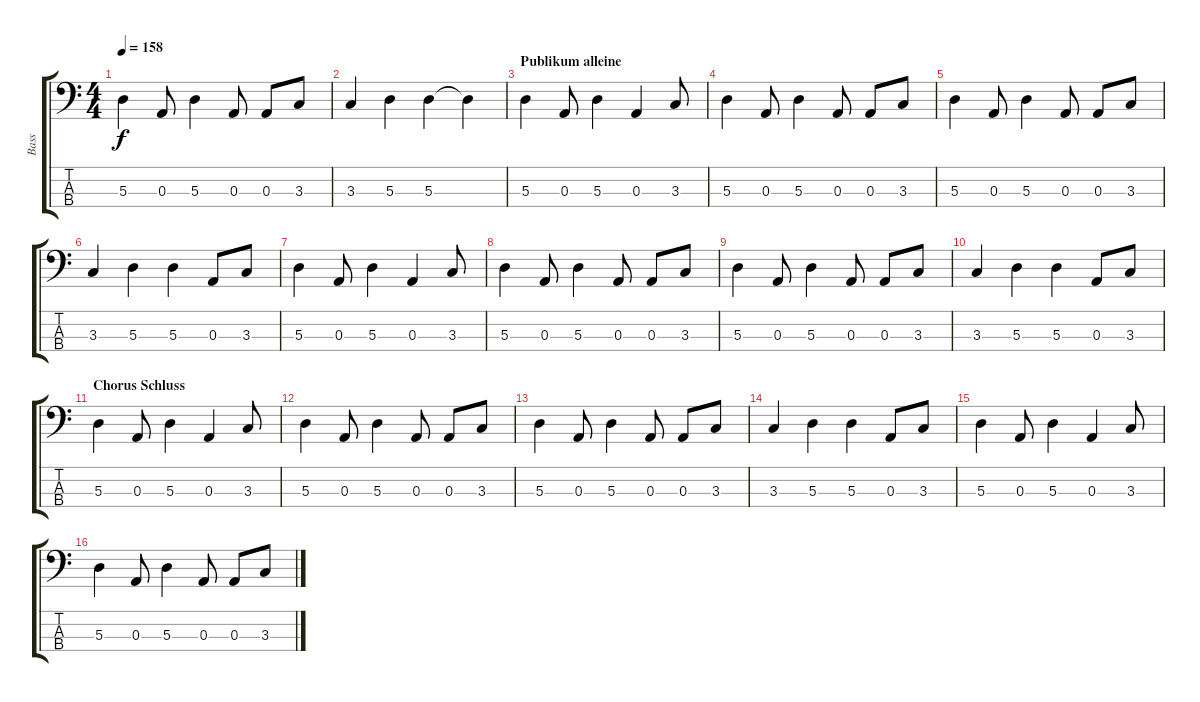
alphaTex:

\track ("Bass" "Bass") {instrument electricbassfinger}
\staff {score tabs}
\tuning (G2 D2 A1 D1) {hide}
\ts (4 4)
\tempo 158
\clef f4
\ks c
5.3.4{dy f} 0.3.8 5.3.4 0.3.8 0.3.8 3.3.8 |
3.3.4 5.3.4 5.3.4 5.3{t}.4 |
\section ("" "Publikum alleine")
5.3.4 0.3.8 5.3.4 0.3.4 3.3.8 |
5.3.4 0.3.8 5.3.4 0.3.8 0.3.8 3.3.8 |
5.3.4 0.3.8 5.3.4 0.3.8 0.3.8 3.3.8 |
3.3.4 5.3.4 5.3.4 0.3.8 3.3.8 |
5.3.4 0.3.8 5.3.4 0.3.4 3.3.8 |
5.3.4 0.3.8 5.3.4 0.3.8 0.3.8 3.3.8 |
5.3.4 0.3.8 5.3.4 0.3.8 0.3.8 3.3.8 |
3.3.4 5.3.4 5.3.4 0.3.8 3.3.8 |
\section ("" "Chorus Schluss")
5.3.4 0.3.8 5.3.4 0.3.4 3.3.8 |
5.3.4 0.3.8 5.3.4 0.3.8 0.3.8 3.3.8 |
5.3.4 0.3.8 5.3.4 0.3.8 0.3.8 3.3.8 |
3.3.4 5.3.4 5.3.4 0.3.8 3.3.8 |
5.3.4 0.3.8 5.3.4 0.3.4 3.3.8 |
5.3.4 0.3.8 5.3.4 0.3.8 0.3.8 3.3.8
